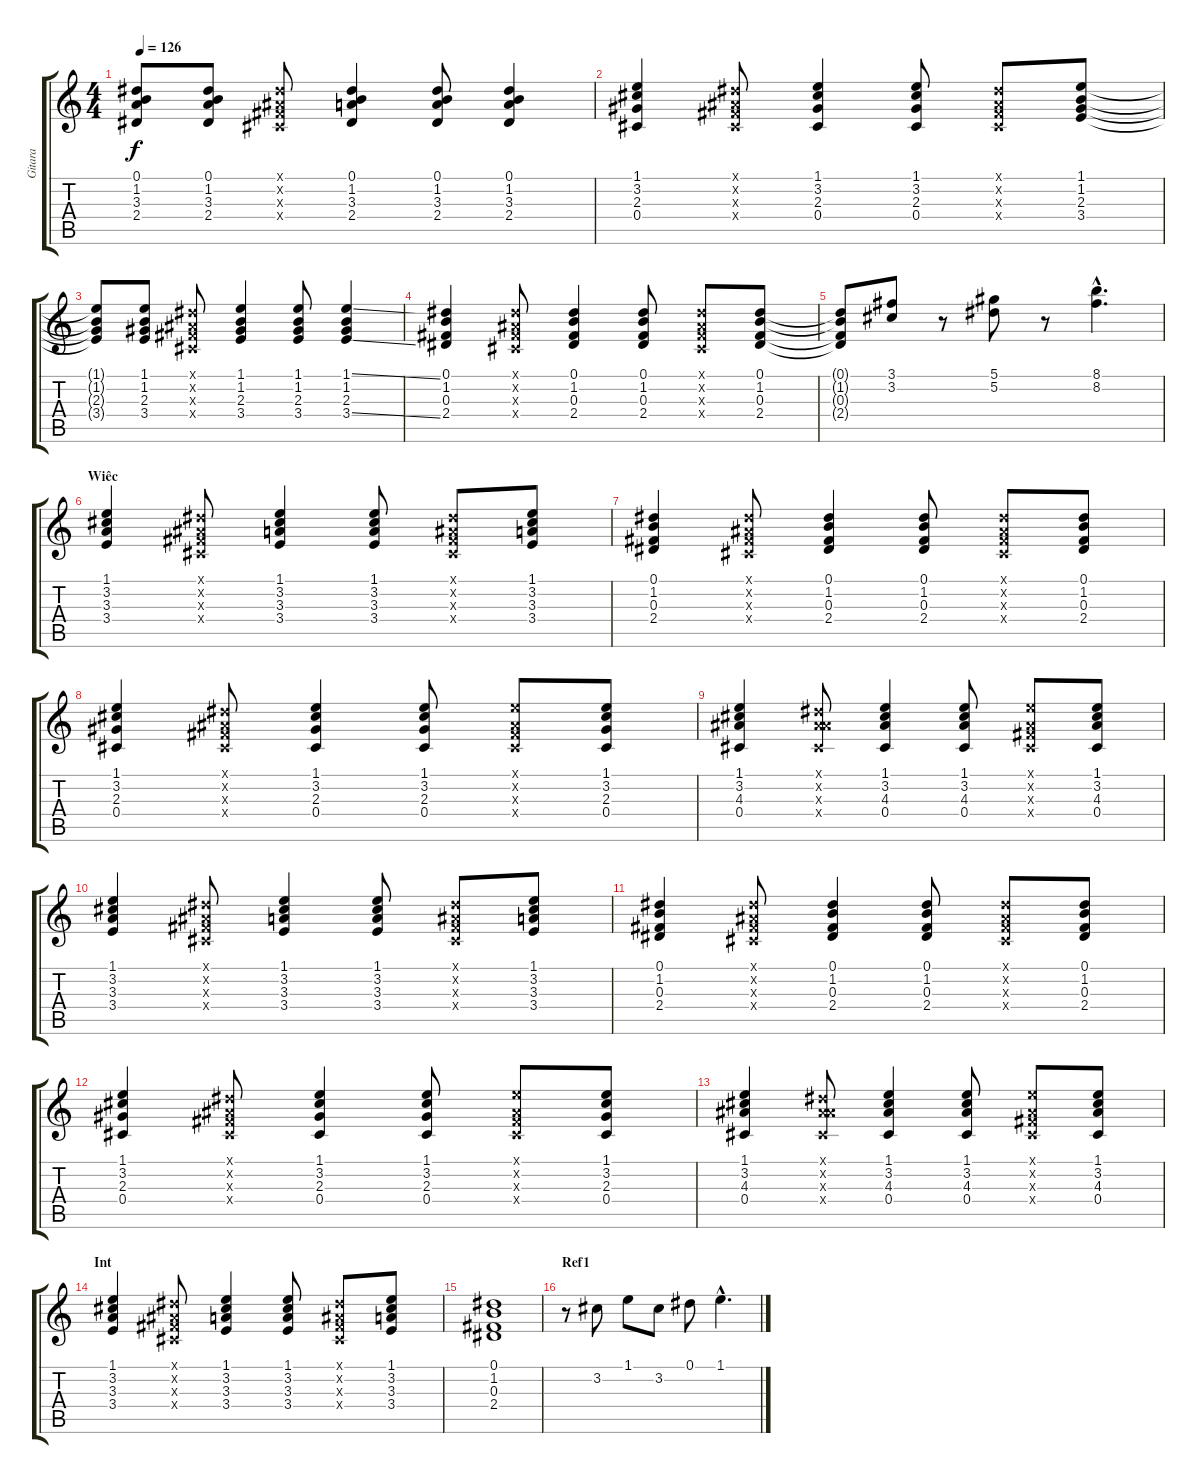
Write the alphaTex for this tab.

\track ("Gitara" "Gitara") {instrument acousticguitarsteel}
\staff {score tabs}
\tuning (Eb4 Bb3 Gb3 Db3 Ab2 Eb2) {hide}
\ts (4 4)
\tempo 126
\clef g2
\ks c
(0.1{t} 1.2{t} 3.3{t} 2.4{t}).8{dy f} (0.1 1.2 3.3 2.4).8 (0.1{x} 0.2{x} 0.3{x} 0.4{x}).8 (0.1 1.2 3.3 2.4).4 (0.1 1.2 3.3 2.4).8 (0.1 1.2 3.3 2.4).4 |
(1.1 3.2 2.3 0.4).4 (0.1{x} 0.2{x} 0.3{x} 0.4{x}).8 (1.1 3.2 2.3 0.4).4 (1.1 3.2 2.3 0.4).8 (0.1{x} 0.2{x} 0.3{x} 0.4{x}).8 (1.1 1.2 2.3 3.4).8 |
(1.1{t} 1.2{t} 2.3{t} 3.4{t}).8 (1.1 1.2 2.3 3.4).8 (0.1{x} 0.2{x} 0.3{x} 0.4{x}).8 (1.1 1.2 2.3 3.4).4 (1.1 1.2 2.3 3.4).8 (1.1{ss} 1.2 2.3 3.4{ss}).4 |
(0.1 1.2 0.3 2.4).4 (0.1{x} 0.2{x} 0.3{x} 0.4{x}).8 (0.1 1.2 0.3 2.4).4 (0.1 1.2 0.3 2.4).8 (0.1{x} 0.2{x} 0.3{x} 0.4{x}).8 (0.1 1.2 0.3 2.4).8 |
(0.1{t} 1.2{t} 0.3{t} 2.4{t}).8 (3.1 3.2).8 r.8 (5.1 5.2).8 r.8 (8.1{hac} 8.2{hac}).4{d} |
\section ("" "Wiêc")
(1.1 3.2 3.3 3.4).4{volume 10} (0.1{x} 0.2{x} 0.3{x} 0.4{x}).8 (1.1 3.2 3.3 3.4).4 (1.1 3.2 3.3 3.4).8 (0.1{x} 0.2{x} 0.3{x} 0.4{x}).8 (1.1 3.2 3.3 3.4).8 |
(0.1 1.2 0.3 2.4).4 (0.1{x} 0.2{x} 0.3{x} 0.4{x}).8 (0.1 1.2 0.3 2.4).4 (0.1 1.2 0.3 2.4).8 (0.1{x} 0.2{x} 0.3{x} 0.4{x}).8 (0.1 1.2 0.3 2.4).8 |
(1.1 3.2 2.3 0.4).4 (0.1{x} 0.2{x} 0.3{x} 0.4{x}).8 (1.1 3.2 2.3 0.4).4 (1.1 3.2 2.3 0.4).8 (1.1{x} 0.2{x} 0.3{x} 0.4{x}).8 (1.1 3.2 2.3 0.4).8 |
(1.1 3.2 4.3 0.4).4 (0.1{x} 0.2{x} 4.3{x} 0.4{x}).8 (1.1 3.2 4.3 0.4).4 (1.1 3.2 4.3 0.4).8 (1.1{x} 0.2{x} 0.3{x} 0.4{x}).8 (1.1 3.2 4.3 0.4).8 |
(1.1 3.2 3.3 3.4).4{volume 10} (0.1{x} 0.2{x} 0.3{x} 0.4{x}).8 (1.1 3.2 3.3 3.4).4 (1.1 3.2 3.3 3.4).8 (0.1{x} 0.2{x} 0.3{x} 0.4{x}).8 (1.1 3.2 3.3 3.4).8 |
(0.1 1.2 0.3 2.4).4 (0.1{x} 0.2{x} 0.3{x} 0.4{x}).8 (0.1 1.2 0.3 2.4).4 (0.1 1.2 0.3 2.4).8 (0.1{x} 0.2{x} 0.3{x} 0.4{x}).8 (0.1 1.2 0.3 2.4).8 |
(1.1 3.2 2.3 0.4).4 (0.1{x} 0.2{x} 0.3{x} 0.4{x}).8 (1.1 3.2 2.3 0.4).4 (1.1 3.2 2.3 0.4).8 (1.1{x} 0.2{x} 0.3{x} 0.4{x}).8 (1.1 3.2 2.3 0.4).8 |
(1.1 3.2 4.3 0.4).4 (0.1{x} 0.2{x} 4.3{x} 0.4{x}).8 (1.1 3.2 4.3 0.4).4 (1.1 3.2 4.3 0.4).8 (1.1{x} 0.2{x} 0.3{x} 0.4{x}).8 (1.1 3.2 4.3 0.4).8 |
\section ("" "Int")
(1.1 3.2 3.3 3.4).4{volume 10} (0.1{x} 0.2{x} 0.3{x} 0.4{x}).8 (1.1 3.2 3.3 3.4).4 (1.1 3.2 3.3 3.4).8 (0.1{x} 0.2{x} 0.3{x} 0.4{x}).8 (1.1 3.2 3.3 3.4).8 |
(0.1 1.2 0.3 2.4).1 |
\section ("" "Ref1")
r.8{volume 9 instrument electricguitarjazz} 3.2.8 1.1.8 3.2.8 0.1.8 1.1{hac}.4{d}
